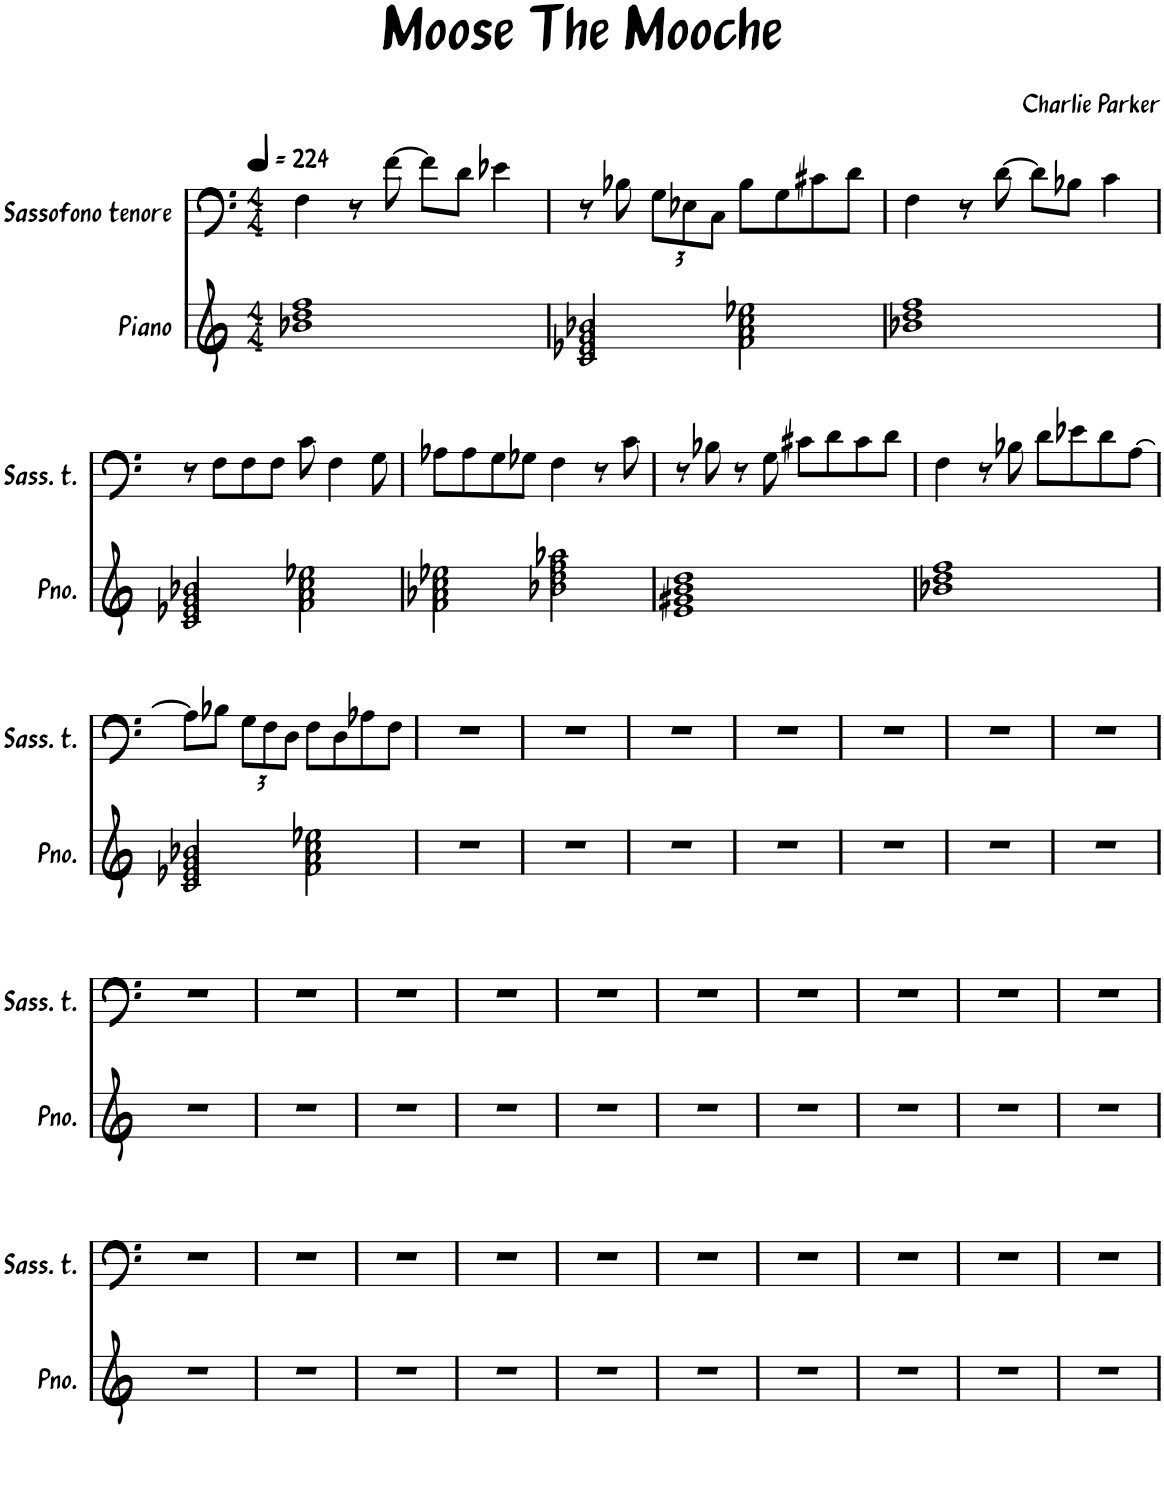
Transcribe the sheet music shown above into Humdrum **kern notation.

**kern	**kern
*part2	*part1
*staff2	*staff1
*I"Piano	*I"Sassofono tenore
*I'Pno.	*I'Sass. t.
*clefG2	*clefF4
*	*Trd8c14
*k[]	*k[]
*M4/4	*M4/4
*MM224	*MM224
=1	=1
1b-X 1dd 1ff	4F\
.	8r
.	[8f\
.	8f\L]
.	8d\J
.	4e-X\
=2	=2
2c/ 2e-X/ 2g/ 2b-X/	8r
.	8B-X\
*	*Xbrackettup
.	12G\L
.	12E-X\
.	12C\J
2f\ 2a\ 2cc\ 2ee-X\	8B-\L
.	8G\
.	8c#X\
.	8d\J
=3	=3
1b-X 1dd 1ff	4F\
.	8r
.	[8d\
.	8d\L]
.	8B-X\J
.	4c\
!!LO:LB:g=z
=4	=4
2c/ 2e-X/ 2g/ 2b-X/	8r
.	8F\L
.	8F\
.	8F\J
2f\ 2a\ 2cc\ 2ee-X\	8c\
.	4F\
.	8G\
=5	=5
2f\ 2a-X\ 2cc\ 2ee-X\	8A-X\L
.	8A-\
.	8G\
.	8G-X\J
2b-X\ 2dd\ 2ff\ 2aa-X\	4F\
.	8r
.	8c\
=6	=6
1e 1g#X 1b 1dd	8r
.	8B-X\
.	8r
.	8G\
.	8c#X\L
.	8d\
.	8c#\
.	8d\J
=7	=7
1b-X 1dd 1ff	4F\
.	8r
.	8B-X\
.	8d\L
.	8e-X\
.	8d\
.	[8A\J
!!LO:LB:g=z
=8	=8
2c/ 2e-X/ 2g/ 2b-X/	8A\L]
.	8B-X\J
.	12G\L
.	12F\
.	12D\J
2f\ 2a\ 2cc\ 2ee-X\	8F\L
.	8D\
.	8A-X\
.	8F\J
=9	=9
1r	1r
=10	=10
1r	1r
=11	=11
1r	1r
=12	=12
1r	1r
=13	=13
1r	1r
=14	=14
1r	1r
=15	=15
1r	1r
!!LO:LB:g=z
=16	=16
1r	1r
=17	=17
1r	1r
=18	=18
1r	1r
=19	=19
1r	1r
=20	=20
1r	1r
=21	=21
1r	1r
=22	=22
1r	1r
=23	=23
1r	1r
=24	=24
1r	1r
=25	=25
1r	1r
!!LO:LB:g=z
=26	=26
1r	1r
=27	=27
1r	1r
=28	=28
1r	1r
=29	=29
1r	1r
=30	=30
1r	1r
=31	=31
1r	1r
=32	=32
1r	1r
=33	=33
1r	1r
=34	=34
1r	1r
=35	=35
1r	1r
=	=
*-	*-
